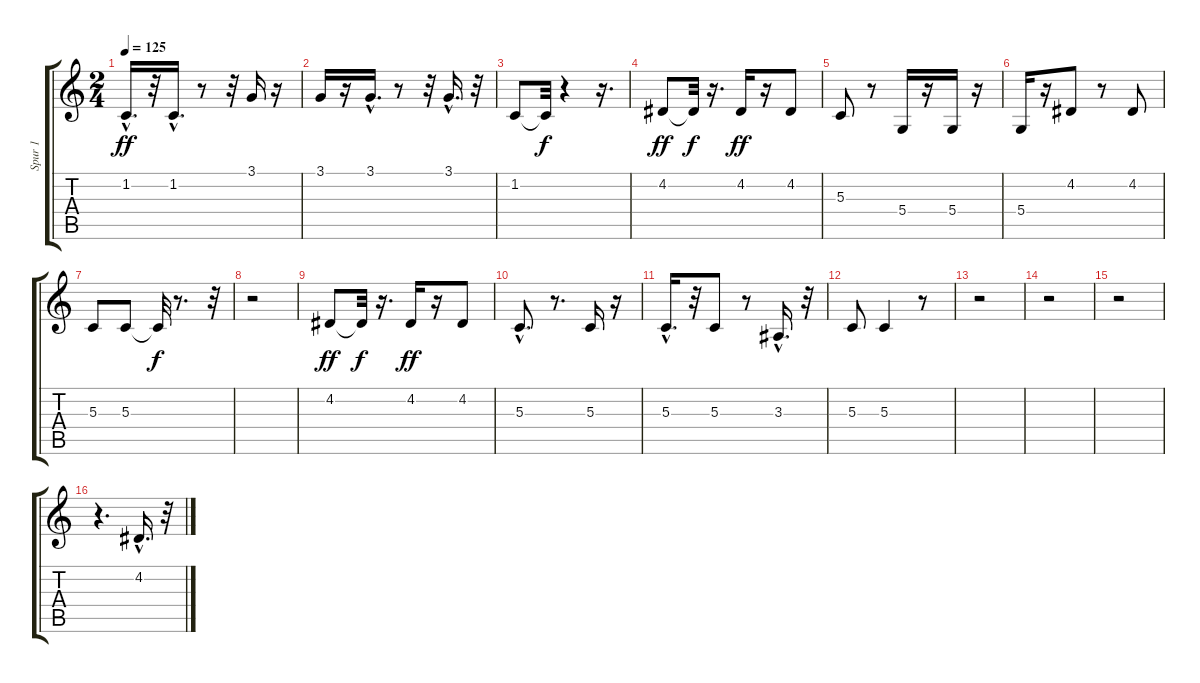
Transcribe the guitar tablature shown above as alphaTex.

\track ("Spur 1" "Spur 1") {instrument flute}
\staff {score tabs}
\tuning (E4 B3 G3 D3 A2 E2) {hide}
\ts (2 4)
\tempo 125
\clef g2
\ks c
1.2{hac}.16{d dy ff} r.32 1.2{hac}.16{d} r.8 r.32 3.1.16 r.16 |
3.1.16 r.16 3.1{hac}.16{d} r.8 r.32 3.1{hac}.16{d} r.32 |
1.2.8 1.2{t}.32{dy f} r.4 r.16{d} |
4.2.8{dy ff} 4.2{t}.32{dy f} r.16{d} 4.2.16{dy ff} r.16 4.2.8 |
5.3.8 r.8 5.4.16 r.16 5.4.16 r.16 |
5.4.16 r.16 4.2.8 r.8 4.2.8 |
5.3.8 5.3.8 5.3{t}.32{dy f} r.8{d} r.32 |
r.2 |
4.2.8{dy ff} 4.2{t}.32{dy f} r.16{d} 4.2.16{dy ff} r.16 4.2.8 |
5.3{hac}.8{d} r.8{d} 5.3.16 r.16 |
5.3{hac}.16{d} r.32 5.3.8 r.8 3.3{hac}.16{d} r.32 |
5.3.8 5.3.4 r.8 |
r.2 |
r.2 |
r.2 |
r.4{d} 4.2{hac}.16{d} r.32
